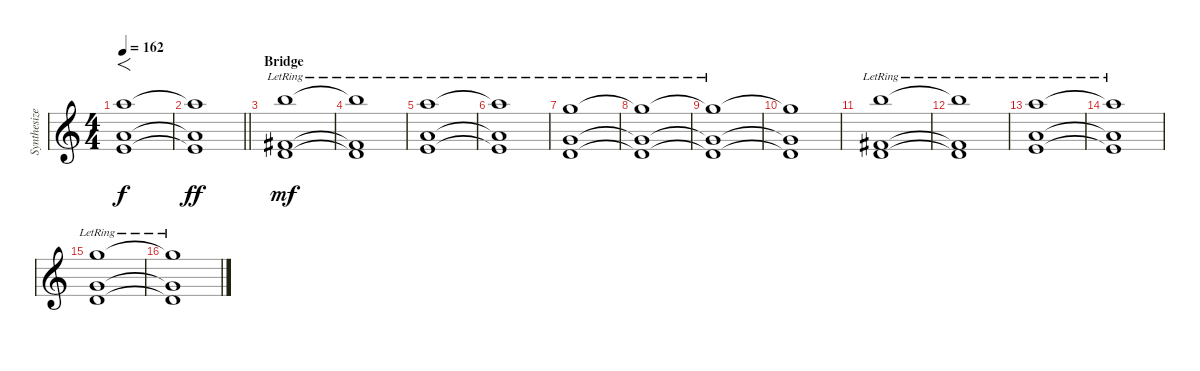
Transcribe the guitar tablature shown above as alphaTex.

\track ("Synthesizer" "Synthesize") {instrument pad7halo}
\staff {score}
\tuning (E4 B3 G3 D3 A2 E2 B1) {hide}
\ts (4 4)
\tempo 162
\clef g2
\ks c
(5.1 5.2 26.3).1{f dy f volume 7} |
\barLineRight lightlight
(5.1{t} 5.2{t} 26.3{t}).1{dy ff} |
\section ("" "Bridge")
(19.1{lr} 7.2{lr} 7.3{lr}).1{dy mf} |
(19.1{lr t} 7.2{lr t} 7.3{lr t}).1 |
(17.1{lr} 5.2{lr} 14.3{lr}).1 |
(17.1{lr t} 5.2{lr t} 14.3{t}).1 |
(15.1 8.2{lr} 7.3).1 |
(15.1{lr t} 8.2{lr t} 7.3{lr t}).1 |
(15.1{lr t} 8.2{lr t} 7.3{lr t}).1 |
(15.1{t} 8.2{t} 7.3{t}).1 |
(19.1{lr} 7.2{lr} 7.3{lr}).1 |
(19.1{lr t} 7.2{lr t} 7.3{lr t}).1 |
(17.1{lr} 5.2{lr} 14.3{lr}).1 |
(17.1{lr t} 5.2{lr t} 14.3{t}).1 |
(15.1 8.2{lr} 7.3).1 |
(15.1{lr t} 8.2{lr t} 7.3{lr t}).1
